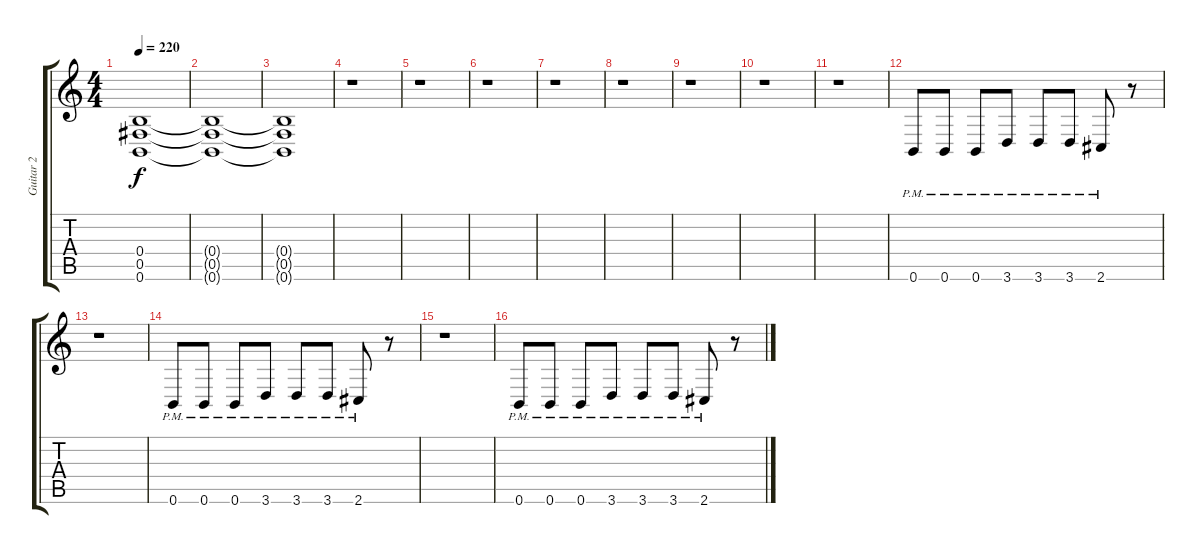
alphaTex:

\track ("Guitar 2" "Guitar 2") {instrument distortionguitar}
\staff {score tabs}
\tuning (Db4 Ab3 E3 B2 Gb2 B1) {hide}
\ts (4 4)
\tempo 220
\clef g2
\ks c
(0.4{t} 0.5{t} 0.6{t}).1{dy f} |
(0.4{t} 0.5{t} 0.6{t}).1 |
(0.4{t} 0.5{t} 0.6{t}).1 |
r.1 |
r.1 |
r.1 |
r.1 |
r.1 |
r.1 |
r.1 |
r.1 |
0.6{pm}.8{volume 13} 0.6{pm}.8 0.6{pm}.8 3.6{pm}.8 3.6{pm}.8 3.6{pm}.8 2.6{pm}.8 r.8 |
r.1 |
0.6{pm}.8 0.6{pm}.8 0.6{pm}.8 3.6{pm}.8 3.6{pm}.8 3.6{pm}.8 2.6{pm}.8 r.8 |
r.1 |
0.6{pm}.8 0.6{pm}.8 0.6{pm}.8 3.6{pm}.8 3.6{pm}.8 3.6{pm}.8 2.6{pm}.8 r.8
